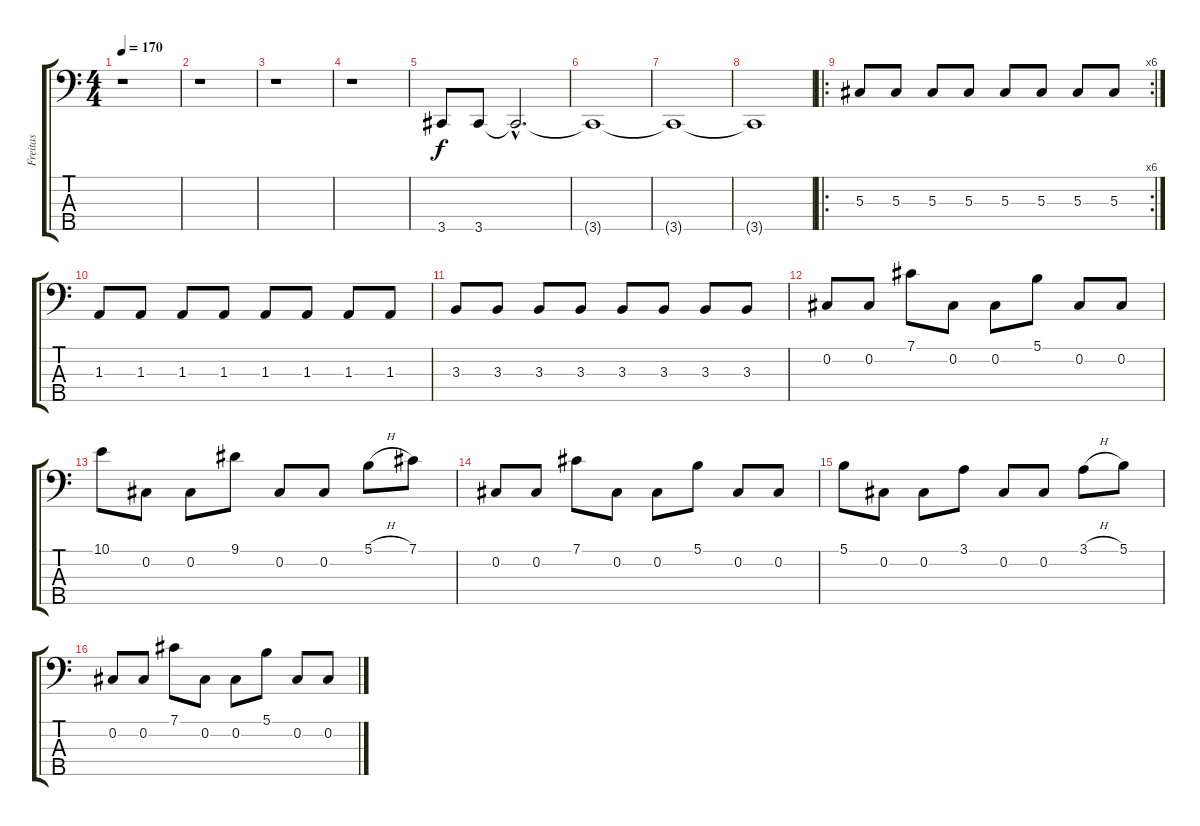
\track ("Freitas" "Freitas") {instrument electricbassfinger}
\staff {score tabs}
\tuning (Gb2 Db2 Ab1 Eb1 Bb0) {hide}
\ts (4 4)
\tempo 170
\clef f4
\ks c
r.1{dy f instrument electricbassfinger} |
r.1 |
r.1 |
r.1 |
3.5.8 3.5.8 3.5{hac t}.2{d} |
3.5{t}.1 |
3.5{t}.1 |
3.5{t}.1 |
\ro
\rc 6
5.3.8 5.3.8 5.3.8 5.3.8 5.3.8 5.3.8 5.3.8 5.3.8 |
1.3.8 1.3.8 1.3.8 1.3.8 1.3.8 1.3.8 1.3.8 1.3.8 |
3.3.8 3.3.8 3.3.8 3.3.8 3.3.8 3.3.8 3.3.8 3.3.8 |
0.2.8 0.2.8 7.1.8 0.2.8 0.2.8 5.1.8 0.2.8 0.2.8 |
10.1.8 0.2.8 0.2.8 9.1.8 0.2.8 0.2.8 5.1{h}.8 7.1.8 |
0.2.8 0.2.8 7.1.8 0.2.8 0.2.8 5.1.8 0.2.8 0.2.8 |
5.1.8 0.2.8 0.2.8 3.1.8 0.2.8 0.2.8 3.1{h}.8 5.1.8 |
0.2.8 0.2.8 7.1.8 0.2.8 0.2.8 5.1.8 0.2.8 0.2.8
